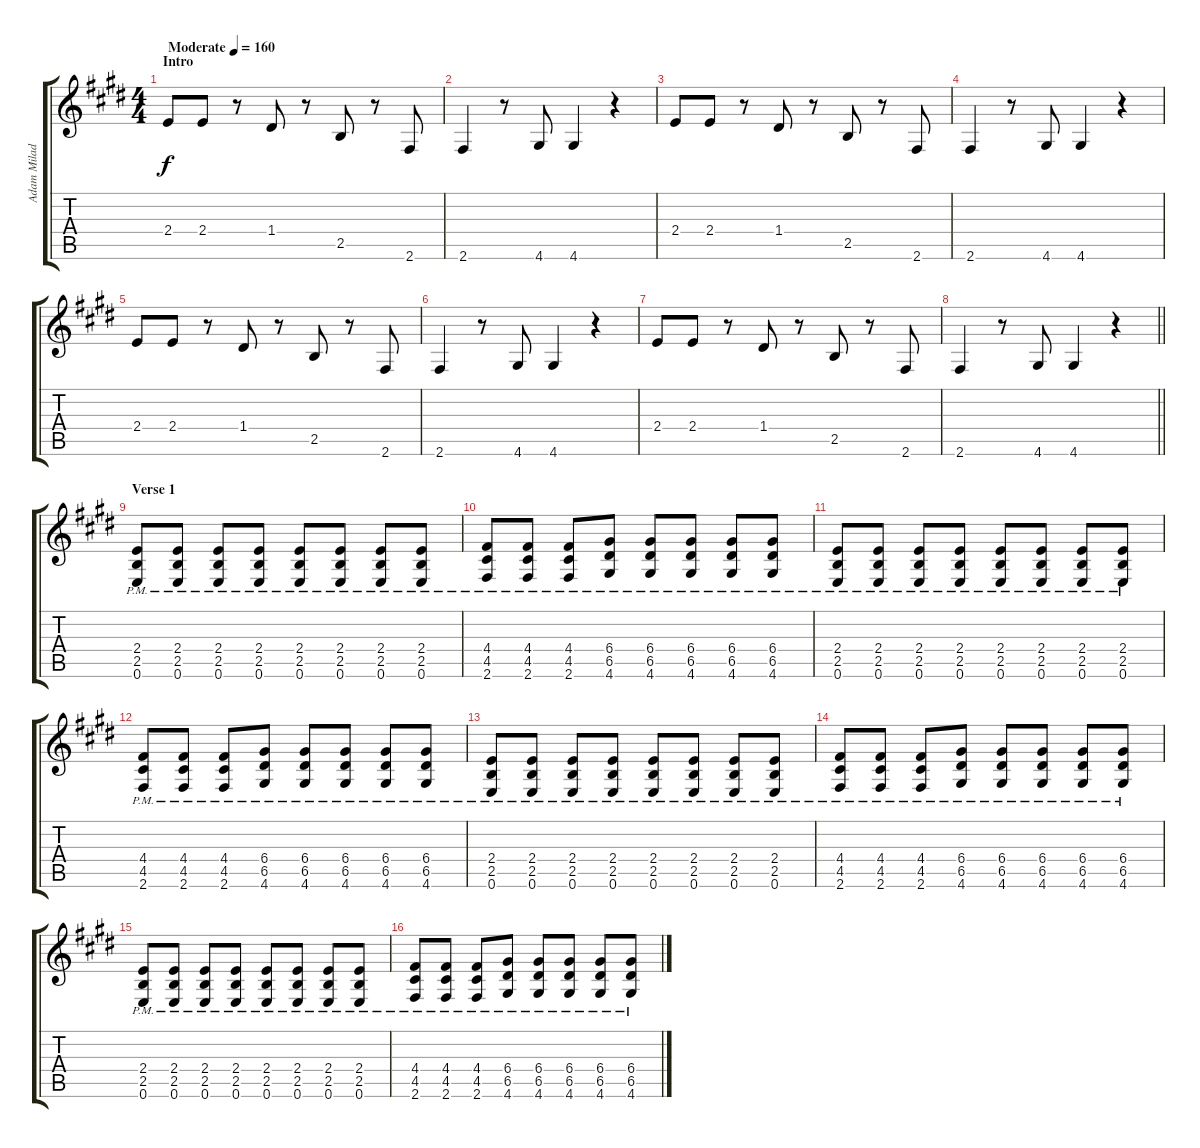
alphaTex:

\track ("Adam Milad - Guitar" "Adam Milad") {instrument distortionguitar}
\staff {score tabs}
\tuning (E4 B3 G3 D3 A2 E2) {hide}
\ts (4 4)
\section ("" "Intro")
\tempo (160 "Moderate")
\clef g2
\ks e
2.4.8{dy f instrument distortionguitar} 2.4.8 r.8 1.4.8 r.8 2.5.8 r.8 2.6.8 |
2.6.4 r.8 4.6.8 4.6.4 r.4 |
2.4.8 2.4.8 r.8 1.4.8 r.8 2.5.8 r.8 2.6.8 |
2.6.4 r.8 4.6.8 4.6.4 r.4 |
2.4.8 2.4.8 r.8 1.4.8 r.8 2.5.8 r.8 2.6.8 |
2.6.4 r.8 4.6.8 4.6.4 r.4 |
2.4.8 2.4.8 r.8 1.4.8 r.8 2.5.8 r.8 2.6.8 |
\barLineRight lightlight
2.6.4 r.8 4.6.8 4.6.4 r.4 |
\section ("" "Verse 1")
(2.4{pm} 2.5{pm} 0.6{pm}).8 (2.4{pm} 2.5{pm} 0.6{pm}).8 (2.4{pm} 2.5{pm} 0.6{pm}).8 (2.4{pm} 2.5{pm} 0.6{pm}).8 (2.4{pm} 2.5{pm} 0.6{pm}).8 (2.4{pm} 2.5{pm} 0.6{pm}).8 (2.4{pm} 2.5{pm} 0.6{pm}).8 (2.4{pm} 2.5{pm} 0.6{pm}).8 |
(4.4{pm} 4.5{pm} 2.6{pm}).8 (4.4{pm} 4.5{pm} 2.6{pm}).8 (4.4{pm} 4.5{pm} 2.6{pm}).8 (6.4{pm} 6.5{pm} 4.6{pm}).8 (6.4{pm} 6.5{pm} 4.6{pm}).8 (6.4{pm} 6.5{pm} 4.6{pm}).8 (6.4{pm} 6.5{pm} 4.6{pm}).8 (6.4{pm} 6.5{pm} 4.6{pm}).8 |
(2.4{pm} 2.5{pm} 0.6{pm}).8 (2.4{pm} 2.5{pm} 0.6{pm}).8 (2.4{pm} 2.5{pm} 0.6{pm}).8 (2.4{pm} 2.5{pm} 0.6{pm}).8 (2.4{pm} 2.5{pm} 0.6{pm}).8 (2.4{pm} 2.5{pm} 0.6{pm}).8 (2.4{pm} 2.5{pm} 0.6{pm}).8 (2.4{pm} 2.5{pm} 0.6{pm}).8 |
(4.4{pm} 4.5{pm} 2.6{pm}).8 (4.4{pm} 4.5{pm} 2.6{pm}).8 (4.4{pm} 4.5{pm} 2.6{pm}).8 (6.4{pm} 6.5{pm} 4.6{pm}).8 (6.4{pm} 6.5{pm} 4.6{pm}).8 (6.4{pm} 6.5{pm} 4.6{pm}).8 (6.4{pm} 6.5{pm} 4.6{pm}).8 (6.4{pm} 6.5{pm} 4.6{pm}).8 |
(2.4{pm} 2.5{pm} 0.6{pm}).8 (2.4{pm} 2.5{pm} 0.6{pm}).8 (2.4{pm} 2.5{pm} 0.6{pm}).8 (2.4{pm} 2.5{pm} 0.6{pm}).8 (2.4{pm} 2.5{pm} 0.6{pm}).8 (2.4{pm} 2.5{pm} 0.6{pm}).8 (2.4{pm} 2.5{pm} 0.6{pm}).8 (2.4{pm} 2.5{pm} 0.6{pm}).8 |
(4.4{pm} 4.5{pm} 2.6{pm}).8 (4.4{pm} 4.5{pm} 2.6{pm}).8 (4.4{pm} 4.5{pm} 2.6{pm}).8 (6.4{pm} 6.5{pm} 4.6{pm}).8 (6.4{pm} 6.5{pm} 4.6{pm}).8 (6.4{pm} 6.5{pm} 4.6{pm}).8 (6.4{pm} 6.5{pm} 4.6{pm}).8 (6.4{pm} 6.5{pm} 4.6{pm}).8 |
(2.4{pm} 2.5{pm} 0.6{pm}).8 (2.4{pm} 2.5{pm} 0.6{pm}).8 (2.4{pm} 2.5{pm} 0.6{pm}).8 (2.4{pm} 2.5{pm} 0.6{pm}).8 (2.4{pm} 2.5{pm} 0.6{pm}).8 (2.4{pm} 2.5{pm} 0.6{pm}).8 (2.4{pm} 2.5{pm} 0.6{pm}).8 (2.4{pm} 2.5{pm} 0.6{pm}).8 |
(4.4{pm} 4.5{pm} 2.6{pm}).8 (4.4{pm} 4.5{pm} 2.6{pm}).8 (4.4{pm} 4.5{pm} 2.6{pm}).8 (6.4{pm} 6.5{pm} 4.6{pm}).8 (6.4{pm} 6.5{pm} 4.6{pm}).8 (6.4{pm} 6.5{pm} 4.6{pm}).8 (6.4{pm} 6.5{pm} 4.6{pm}).8 (6.4{pm} 6.5{pm} 4.6{pm}).8
